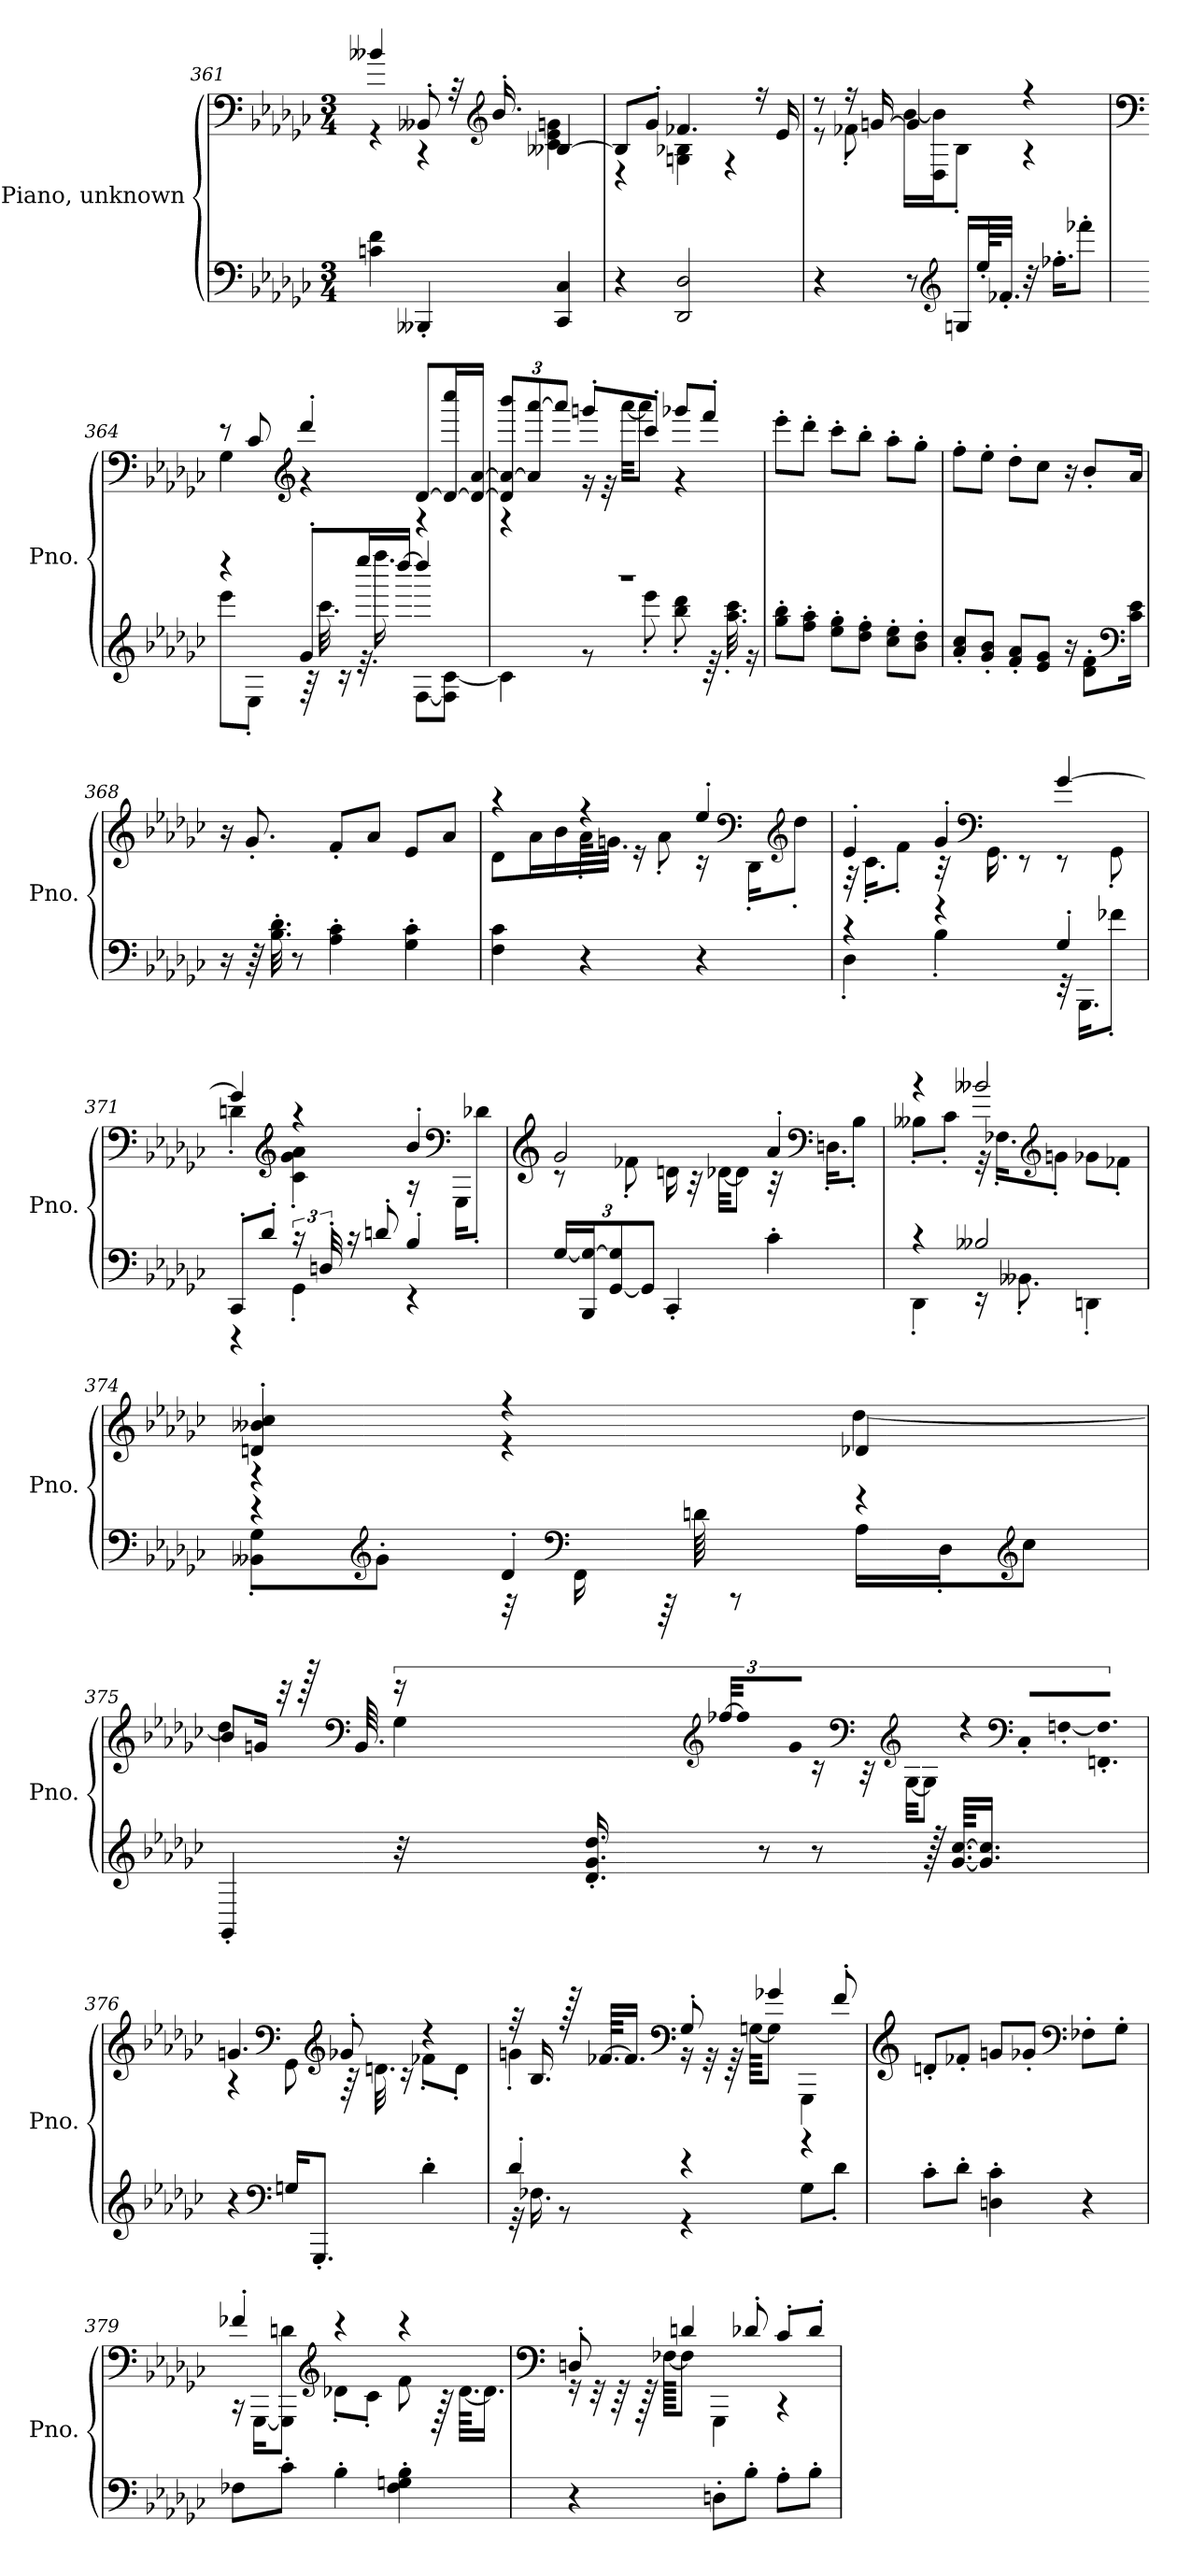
**kern	**kern
*part1	*part1
*staff2	*staff1
*I"Piano, unknown	*
*I'Pno.	*
*clefF4	*clefF4
*k[b-e-a-d-g-c-]	*k[b-e-a-d-g-c-]
*M3/4	*M3/4
=361	=361
*	*^
4cn\ 4f\	4b--X/	4r
4BBB--X'/	8BB--X'/	4r
.	32r	.
*	*clefG2	*
.	16.b--'/	.
4CC-/ 4C-/	[4B--X/	4c-\ 4e-\ 4gn\
!!LO:LB:g=z	!!
=362	=362	=362
4r	8B--/L]	4r
.	8g-'/J	.
2DD-/ 2D-/	4.f-X/	4Gn\ 4B-X\
.	.	4r
.	16r	.
.	16e-/	.
=363	=363	=363
4r	8r	8r
.	16r	8f-X'\
.	[16gn/	.
8r	4g/]	[16b-\LL
.	.	16D-\ 16b-\]J
*clefG2	*	*
16Gn/LL	.	8B-'\J
64ee-'/KL	.	.
32.f-X'/JJJ	.	.
32r	4r	4r
16.ff-X'\KL	.	.
8fff-X'\J	.	.
!!LO:LB:g=z	!!
=364	=364	=364
*	*clefF4	*
*^	*	*
4r	8eee-\L	8r	4G-\
.	8E-'\J	8c-/	.
*	*	*clefG2	*
8g-'/L	64r	4ddd-'/	4r
.	32.ccc-\	.	.
.	16r	.	.
16eeee-/L	32r	.	.
.	16.ffff'\	.	.
[16dddd-/JJ	.	.	.
4dddd-/]	[8F\L	[8d-/L	4r
.	8F\] [8c-\J	16d-/_ 16cccc-/L	.
.	.	16d-/_ [16a-/JJ	.
=365	=365	=365	=365
*	*	*Xbrackettup	*
2.r	4c-\]	12d-/] 12a-/_ 12bbb-/L	4r
.	.	12a-/] [12aaa-/	.
.	.	12aaa-/J]	.
.	8r	8gggn'/L	16r
.	.	.	32r
.	.	.	[32aaa-\KKL
.	8eee-'\	8ccc-'/J	8aaa-\J]
.	8bb-\' 8ddd-\'	8ggg-X/L	4r
.	64r	8fff'/J	.
.	32.aa-\' 32.ccc-\'	.	.
.	16r	.	.
*v	*v	*	*
*	*v	*v
=366	=366
8gg-\' 8bb-\'L	8eee-'\L
8ff\' 8aa-\'J	8ddd-'\J
8ee-\' 8gg-\'L	8ccc-'\L
8dd-\' 8ff\'J	8bb-'\J
8cc-\' 8ee-\'L	8aa-'\L
8b-\' 8dd-\'J	8gg-'\J
!!LO:LB:g=z
=367	=367
8a-/' 8cc-/'L	8ff'\L
8g-/' 8b-/'J	8ee-'\J
8f/' 8a-/'L	8dd-'\L
8e-/ 8g-/J	8cc-\J
16r	16r
8d-\' 8f\'L	8b-'/L
*clefF4	*
16c-\ 16e-\Jk	16a-/Jk
=368	=368
16r	16r
64r	8.g-'/
32.B-\' 32.d-\'	.
8r	.
4A-\' 4c-\'	8f'/L
.	8a-/J
4G-\' 4c-\'	8e-/L
.	8a-/J
=369	=369
*	*^
4F\ 4c-\	4r	8d-\L
.	.	16a-\L
.	.	16b-\
4r	4r	64a-'\KL
.	.	32.gn\JJJ
.	.	16r
.	.	8a-'\
4r	4ee-'/	16r
*	*clefF4	*
.	.	16DD-'\KL
*	*clefG2	*
.	.	8dd-'\J
!!LO:LB:g=z	!!
=370	=370	=370
*^	*	*
4r	4D-'\	4e-'/	32r
.	.	.	16.c-'\KL
.	.	.	8f'\J
4r	4B-'\	4g-'/	32r
*	*	*clefF4	*
.	.	.	16.GG-\
.	.	.	8r
4G-'/	32r	[4g-/	8r
.	16.BBB-\KL	.	.
.	8f-X'\J	.	8GG-'\
=371	=371	=371	=371
8CC-'/L	4r	4g-/]	4dn'\
8d-'/J	.	.	.
*	*	*clefG2	*
24r	4GG-'\	4r	4c-\' 4g-\' 4a-\'
48Dn'/	.	.	.
16r	.	.	.
8dn'/	.	.	.
4B-'/	4r	4b-'/	16r
*	*	*clefF4	*
.	.	.	16GGG-\KL
.	.	.	8d-X'\J
*v	*v	*	*
!!LO:LB:g=z	!!
=372	=372	=372
*	*clefG2	*
*Xbrackettup	*	*
[24G-/LL	2g-/	8r
24BBB-/ 24G-/_J	.	.
[12GG-/ 12G-/]	.	.
.	.	8f-X'\
12GG-/J]	.	.
4CC-'/	.	16dn\
.	.	32r
.	.	[32d-X\KKL
.	.	8d-\J]
4c-'\	4a-'/	32r
*	*clefF4	*
.	.	16.Dn'\KL
.	.	8B-'\J
=373	=373	=373
*^	*	*
4r	4DD-'\	4r	8B--X'\L
.	.	.	8c-'\J
2B--X/	16r	2b--X/	32r
.	.	.	16.F-X'\KL
.	8.BB--X'\	.	.
*	*	*clefG2	*
.	.	.	8gn'\J
.	4DDn'\	.	8g-X\L
.	.	.	8f-X'\J
!!LO:PB:g=z	!!
=374	=374	=374	=374
4r	8BB--X\' 8G-\'L	4dn/' 4b--X/' 4cc-/'	4r
*clefG2	*	*	*
.	8g-'\J	.	.
4d-'/	32r	4r	4r
*clefF4	*	*	*
.	16FF\	.	.
.	64r	.	.
.	64dn\	.	.
.	8r	.	.
4r	16A-\LL	4d-X/	[4dd-\
.	16D-'\J	.	.
*clefG2	*	*	*
.	8cc-\J	.	.
*v	*v	*	*
!!LO:LB:g=z	!!
=375	=375	=375
4GG-'/	8b-/L	4dd-\]
.	16gn/Jk	.
.	32r	.
.	128r	.
*	*clefF4	*
.	64.BB-/	.
*	*brackettup	*
32r	24r	4G-\
16.d-/' 16.g-/' 16.dd-/'	.	.
*	*clefG2	*
.	[48ff-X/KKL	.
.	8ff-/]	.
8r	.	.
.	16g/Jk	.
8r	16r	16r
*	*clefF4	*
.	16C-'/LL	32r
*	*clefG2	*
.	.	[32G-\KKL
128r	[32ddn'/K	8G-\J]
[64.g-/ [64.cc-/KKLL	.	.
16.g-/] 16.cc-/]JJ	16.dn/' 16.dd/]'JJ	.
=376	=376	=376
4r	4.gn/	4r
*clefF4	*clefF4	*
16Gn/KL	.	8GG-\
8.GGG-'/J	.	.
*	*clefG2	*
.	8g-X'/	64r
.	.	32.dn\
.	.	16r
4d-'\	4r	8f-X'\L
.	.	8d'\J
!!LO:LB:g=z	!!
=377	=377	=377
*^	*	*
4d-'/	32r	32r	4gn'\
.	16.F-X\	16.B-/	.
.	8r	128r	.
.	.	[64.f-X/KKLL	.
.	.	16.f-/JJ]	.
*	*	*clefF4	*
4r	4r	8G-'/	16r
.	.	.	32r
.	.	.	64r
.	.	.	[64Gn\KKKL
.	.	4g-X/	8G\J]
4r	8G-\L	.	4GGG-\
.	8d-'\J	8f-'/	.
*v	*v	*	*
*	*v	*v
=378	=378
*	*clefG2
8c-'\L	8dn'/L
8d-'\J	8f-X'/J
4Dn\' 4c-\'	8gn/L
.	8g-X'/J
*	*clefF4
4r	8F-X'\L
.	8G-'\J
!!LO:LB:g=z
=379	=379
*	*^
8F-X\L	4f-X'/	16r
.	.	[16GGG-\KL
8c-'\J	.	8GGG-\] 8dn\J
*	*clefG2	*
4B-'\	4r	8d-X'\L
.	.	8c-'\J
4F-\' 4Gn\' 4B-\'	4r	8f-\
.	.	128r
.	.	[64.d-\KKLL
.	.	16.d-\JJ]
=380	=380	=380
*	*clefF4	*
4r	8Dn'/	16r
.	.	32r
.	.	64r
.	.	128r
.	.	[128F-X\KKKKL
.	4dn/	8F-\J]
8Dn'\L	.	4GGG-\
8B-'\J	8d-X'/	.
8A-'\L	8c-'/L	4r
8B-'\J	8d-'/J	.
*	*v	*v
=	=
*-	*-
